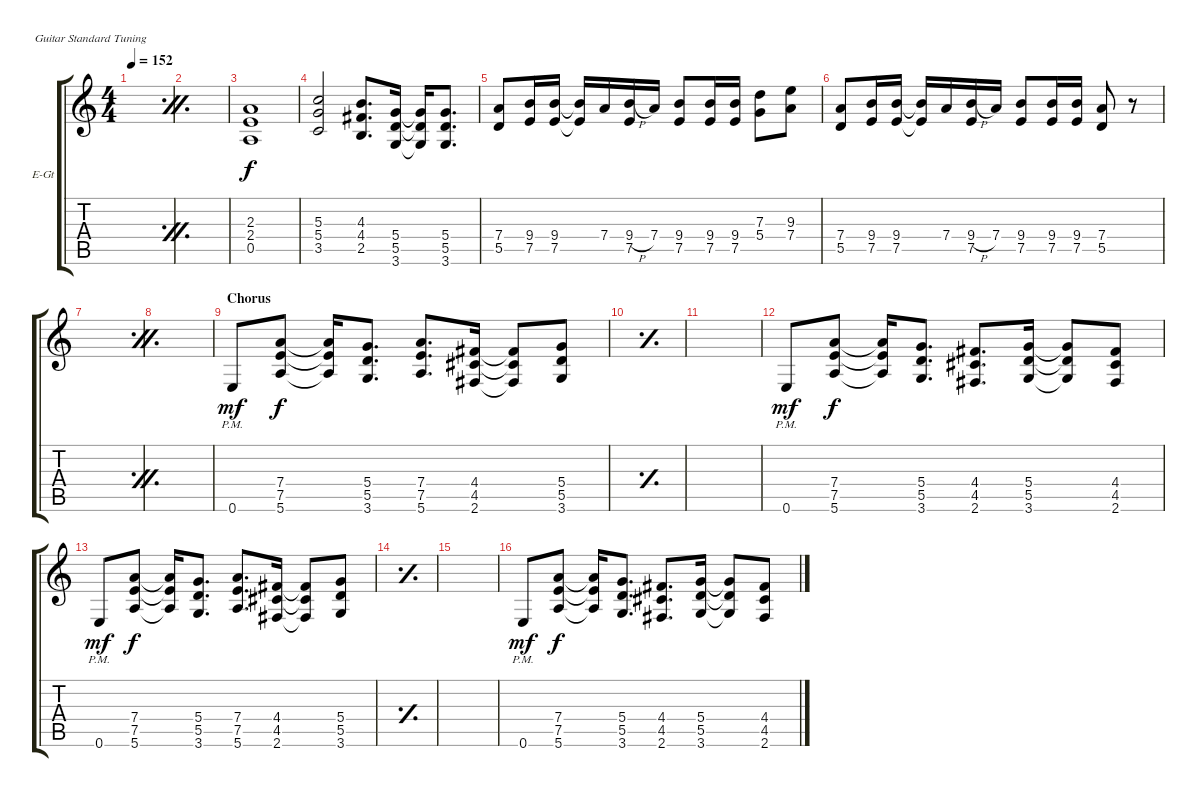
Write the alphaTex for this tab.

\bracketExtendMode groupsimilarinstruments
\firstSystemTrackNameOrientation horizontal
\otherSystemsTrackNameOrientation horizontal
\track ("Gtr. II" "E-Gt") {instrument overdrivenguitar}
\staff {score tabs}
\tuning (E4 B3 G3 D3 A2 E2)
\ts (4 4)
\tempo 152
\clef g2
\simile firstofdouble
\ks c
|
\simile secondofdouble
|
(2.3 2.4 0.5).1 |
(5.3 5.4 3.5).2 (4.3 4.4 2.5).8{d} (5.4 5.5 3.6).16 (5.4{t} 5.5{t} 3.6{t}).16 (5.4 5.5 3.6).8{d} |
(7.4 5.5).8 (9.4 7.5).16 (9.4 7.5).16 (9.4{t} 7.5{t}).16 7.4.16 (9.4{h} 7.5).16 7.4.16 (9.4 7.5).8 (9.4 7.5).16 (9.4 7.5).16 (7.3 5.4).8 (9.3 7.4).8 |
(7.4 5.5).8 (9.4 7.5).16 (9.4 7.5).16 (9.4{t} 7.5{t}).16 7.4.16 (9.4{h} 7.5).16 7.4.16 (9.4 7.5).8 (9.4 7.5).16 (9.4 7.5).16 (7.4 5.5).8 r.8 |
\simile firstofdouble
|
\simile secondofdouble
|
\section ("" "Chorus")
\simile none
0.6{pm}.8{dy mf} (7.4 7.5 5.6).8{dy f} (7.4{t} 7.5{t} 5.6{t}).16 (5.4 5.5 3.6).8{d} (7.4 7.5 5.6).8{d} (4.4 4.5 2.6).16 (4.4{t} 4.5{t} 2.6{t}).8 (5.4 5.5 3.6).8 |
\simile simple
|
|
\simile none
0.6{pm}.8{dy mf} (7.4 7.5 5.6).8{dy f} (7.4{t} 7.5{t} 5.6{t}).16 (5.4 5.5 3.6).8{d} (4.4 4.5 2.6).8{d} (5.4 5.5 3.6).16 (5.4{t} 5.5{t} 3.6{t}).8 (4.4 4.5 2.6).8 |
0.6{pm}.8{dy mf} (7.4 7.5 5.6).8{dy f} (7.4{t} 7.5{t} 5.6{t}).16 (5.4 5.5 3.6).8{d} (7.4 7.5 5.6).8{d} (4.4 4.5 2.6).16 (4.4{t} 4.5{t} 2.6{t}).8 (5.4 5.5 3.6).8 |
\simile simple
|
|
\simile none
0.6{pm}.8{dy mf} (7.4 7.5 5.6).8{dy f} (7.4{t} 7.5{t} 5.6{t}).16 (5.4 5.5 3.6).8{d} (4.4 4.5 2.6).8{d} (5.4 5.5 3.6).16 (5.4{t} 5.5{t} 3.6{t}).8 (4.4 4.5 2.6).8
